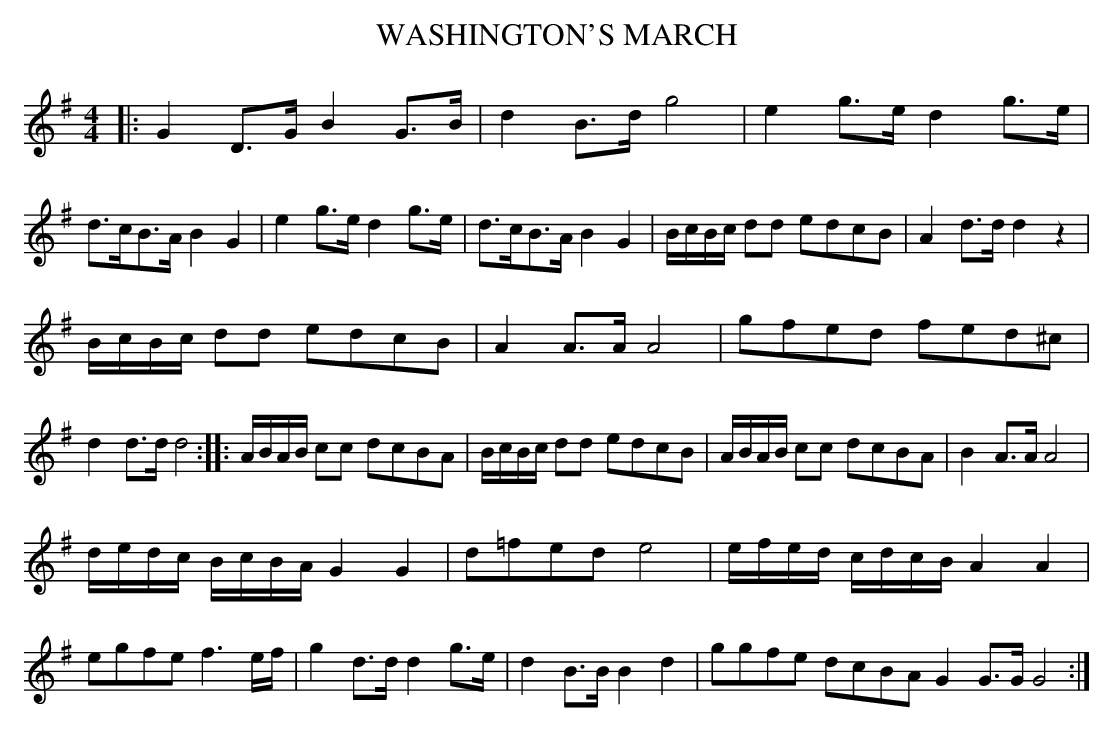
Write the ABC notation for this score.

X:1
T: WASHINGTON'S MARCH
M: 4/4
L: 1/16
K: G
|:\
G4D3G B4G3B | d4B3d g8 | e4g3e d4g3e | d3cB3A B4G4 |\
e4g3e d4g3e | d3cB3A B4G4 | BcBc d2d2 e2d2c2B2 | A4d3d d4z4 |
BcBc d2d2 e2d2c2B2 | A4A3A A8 | g2f2e2d2 f2e2d2^c2 | d4d3d d8 :|\
|:\
ABAB c2c2 d2c2B2A2 | BcBc d2d2 e2d2c2B2 | ABAB c2c2 d2c2B2A2 | B4A3A A8 |
dedc BcBA G4G4 | d2=f2e2d2 e8 | efed cdcB A4A4 | e2g2f2e2 f6ef |\
g4d3d d4g3e | d4B3B B4d4 | g2g2f2e2 d2c2B2A2 G4G3G G8 :|
